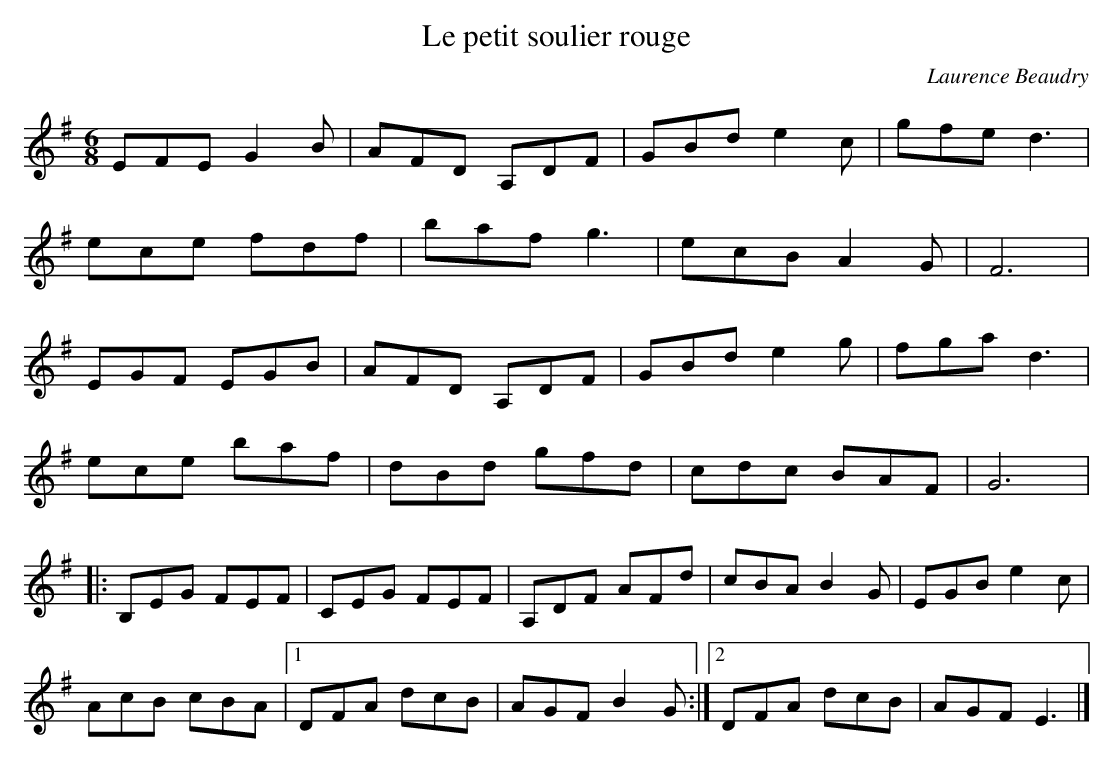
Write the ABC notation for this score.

X:1'1'
T:Le petit soulier rouge
C:Laurence Beaudry
M:6/8
L:1/8
K:G
EFE G2B | AFD A,DF | GBd e2c | gfe d3 |
ece fdf | baf g3 | ecB A2G | F6 |
EGF EGB | AFD A,DF | GBd e2g | fga d3 |
 ece baf | dBd gfd | cdc BAF | G6 |:
B,EG FEF | CEG FEF | A,DF AFd | cBA B2G | EGB e2c |
AcB cBA |1 DFA dcB | AGF B2G :|2 DFA dcB | AGF E3 |]
